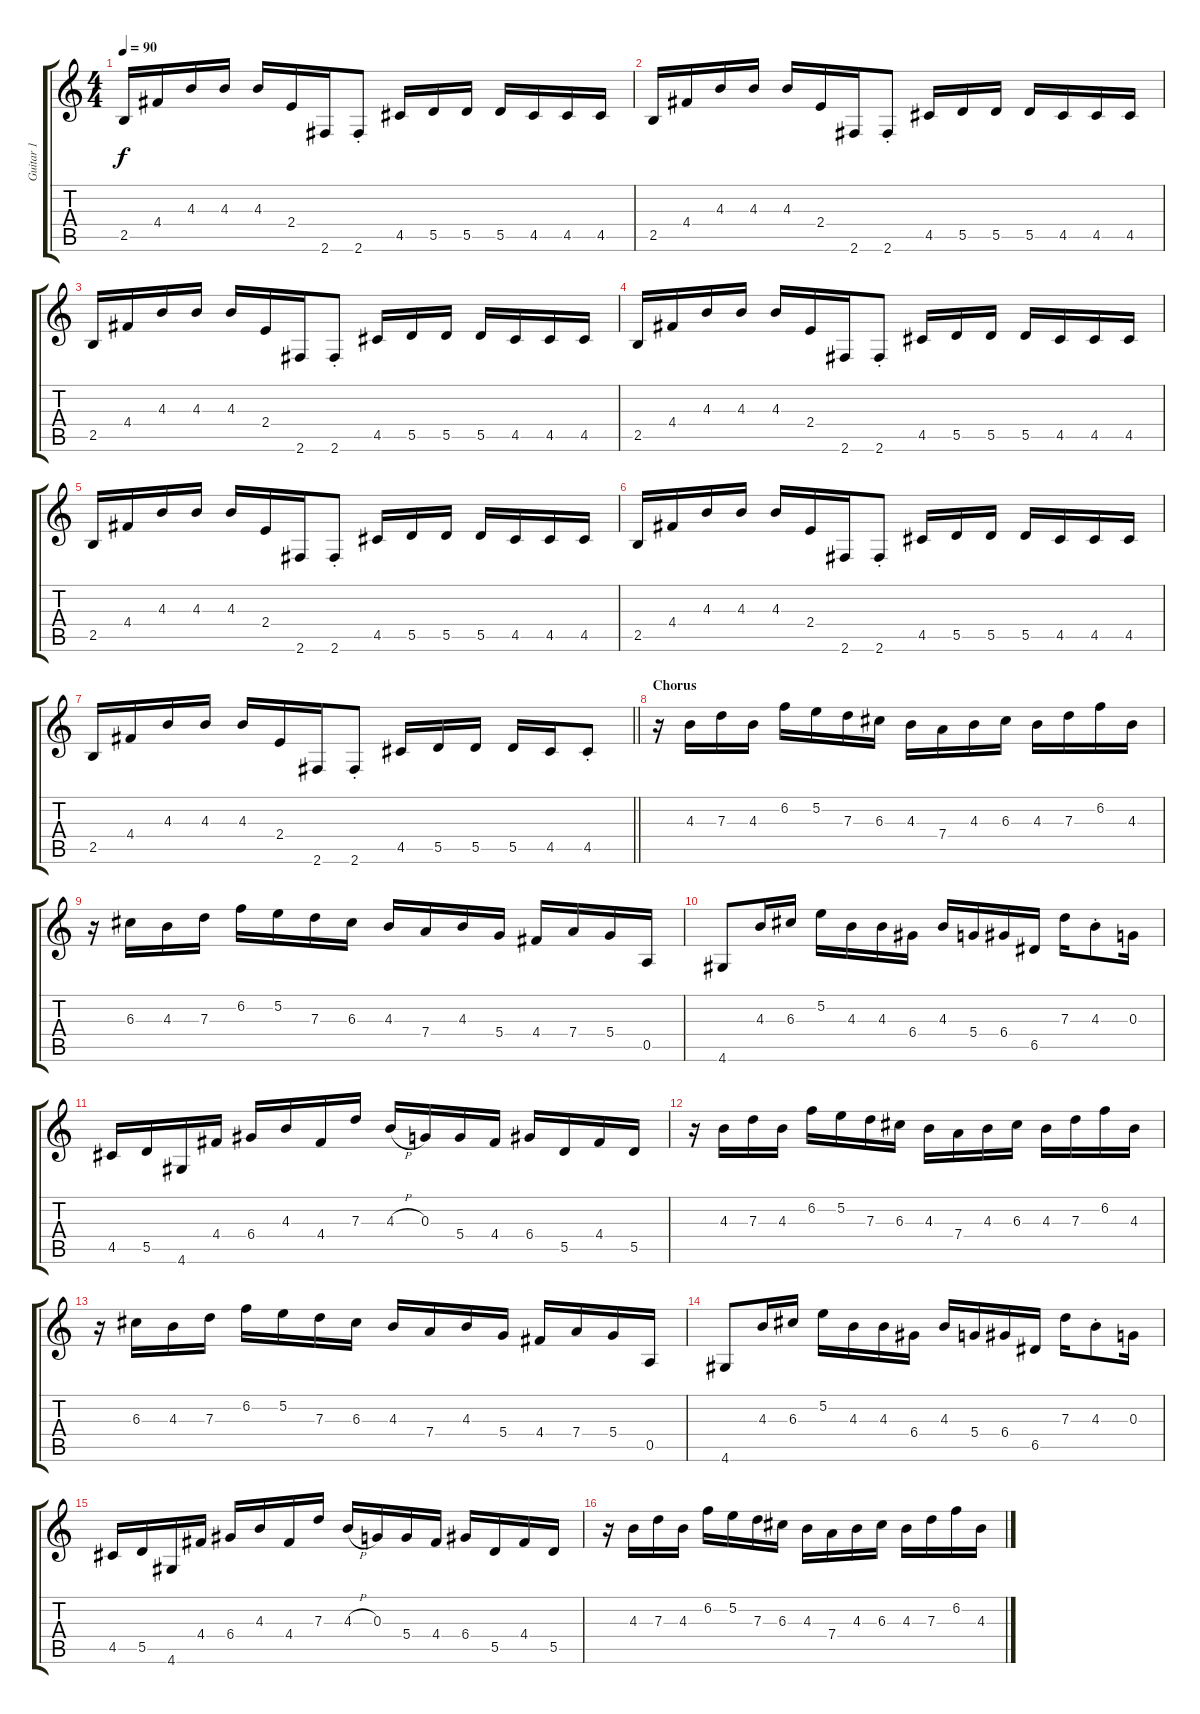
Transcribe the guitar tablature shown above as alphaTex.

\track ("Guitar 1" "Guitar 1") {instrument distortionguitar}
\staff {score tabs}
\tuning (E4 B3 G3 D3 A2 E2) {hide}
\ts (4 4)
\tempo 90
\clef g2
\ks c
2.5.16{dy f} 4.4.16 4.3.16 4.3.16 4.3.16 2.4.16 2.6.16 2.6{st}.8 4.5.16 5.5.16 5.5.16 5.5.16 4.5.16 4.5.16 4.5.16 |
2.5.16 4.4.16 4.3.16 4.3.16 4.3.16 2.4.16 2.6.16 2.6{st}.8 4.5.16 5.5.16 5.5.16 5.5.16 4.5.16 4.5.16 4.5.16 |
2.5.16 4.4.16 4.3.16 4.3.16 4.3.16 2.4.16 2.6.16 2.6{st}.8 4.5.16 5.5.16 5.5.16 5.5.16 4.5.16 4.5.16 4.5.16 |
2.5.16 4.4.16 4.3.16 4.3.16 4.3.16 2.4.16 2.6.16 2.6{st}.8 4.5.16 5.5.16 5.5.16 5.5.16 4.5.16 4.5.16 4.5.16 |
2.5.16 4.4.16 4.3.16 4.3.16 4.3.16 2.4.16 2.6.16 2.6{st}.8 4.5.16 5.5.16 5.5.16 5.5.16 4.5.16 4.5.16 4.5.16 |
2.5.16 4.4.16 4.3.16 4.3.16 4.3.16 2.4.16 2.6.16 2.6{st}.8 4.5.16 5.5.16 5.5.16 5.5.16 4.5.16 4.5.16 4.5.16 |
\barLineRight lightlight
2.5.16 4.4.16 4.3.16 4.3.16 4.3.16 2.4.16 2.6.16 2.6{st}.8 4.5.16 5.5.16 5.5.16 5.5.16 4.5.16 4.5{st}.8 |
\section ("" "Chorus")
r.16 4.3.16 7.3.16 4.3.16 6.2.16 5.2.16 7.3.16 6.3.16 4.3.16 7.4.16 4.3.16 6.3.16 4.3.16 7.3.16 6.2.16 4.3.16 |
r.16 6.3.16 4.3.16 7.3.16 6.2.16 5.2.16 7.3.16 6.3.16 4.3.16 7.4.16 4.3.16 5.4.16 4.4.16 7.4.16 5.4.16 0.5.16 |
4.6.8 4.3.16 6.3.16 5.2.16 4.3.16 4.3.16 6.4.16 4.3.16 5.4.16 6.4.16 6.5.16 7.3.16 4.3{st}.8 0.3.16 |
4.5.16 5.5.16 4.6.16 4.4.16 6.4.16 4.3.16 4.4.16 7.3.16 4.3{h}.16 0.3.16 5.4.16 4.4.16 6.4.16 5.5.16 4.4.16 5.5.16 |
r.16 4.3.16 7.3.16 4.3.16 6.2.16 5.2.16 7.3.16 6.3.16 4.3.16 7.4.16 4.3.16 6.3.16 4.3.16 7.3.16 6.2.16 4.3.16 |
r.16 6.3.16 4.3.16 7.3.16 6.2.16 5.2.16 7.3.16 6.3.16 4.3.16 7.4.16 4.3.16 5.4.16 4.4.16 7.4.16 5.4.16 0.5.16 |
4.6.8 4.3.16 6.3.16 5.2.16 4.3.16 4.3.16 6.4.16 4.3.16 5.4.16 6.4.16 6.5.16 7.3.16 4.3{st}.8 0.3.16 |
4.5.16 5.5.16 4.6.16 4.4.16 6.4.16 4.3.16 4.4.16 7.3.16 4.3{h}.16 0.3.16 5.4.16 4.4.16 6.4.16 5.5.16 4.4.16 5.5.16 |
r.16 4.3.16 7.3.16 4.3.16 6.2.16 5.2.16 7.3.16 6.3.16 4.3.16 7.4.16 4.3.16 6.3.16 4.3.16 7.3.16 6.2.16 4.3.16
